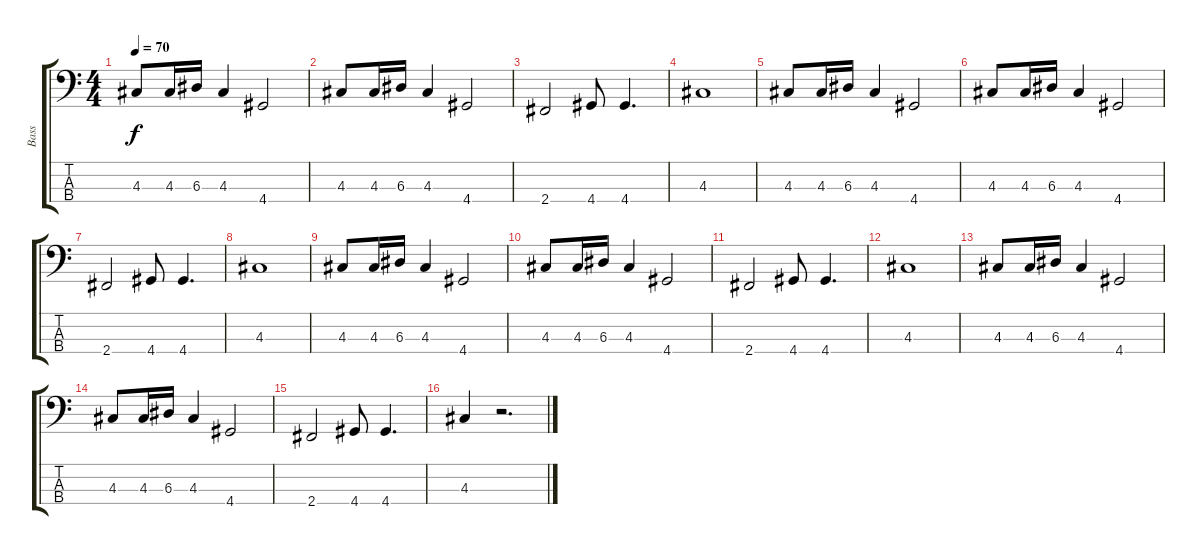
\track ("Bass" "Bass") {instrument electricbassfinger}
\staff {score tabs}
\tuning (G2 D2 A1 E1) {hide}
\ts (4 4)
\tempo 70
\clef f4
\ks c
4.3.8{dy f} 4.3.16 6.3.16 4.3.4 4.4.2 |
4.3.8 4.3.16 6.3.16 4.3.4 4.4.2 |
2.4.2 4.4.8 4.4.4{d} |
4.3.1 |
4.3.8 4.3.16 6.3.16 4.3.4 4.4.2 |
4.3.8 4.3.16 6.3.16 4.3.4 4.4.2 |
2.4.2 4.4.8 4.4.4{d} |
4.3.1 |
4.3.8 4.3.16 6.3.16 4.3.4 4.4.2 |
4.3.8 4.3.16 6.3.16 4.3.4 4.4.2 |
2.4.2 4.4.8 4.4.4{d} |
4.3.1 |
4.3.8 4.3.16 6.3.16 4.3.4 4.4.2 |
4.3.8 4.3.16 6.3.16 4.3.4 4.4.2 |
2.4.2 4.4.8 4.4.4{d} |
4.3.4 r.2{d}
